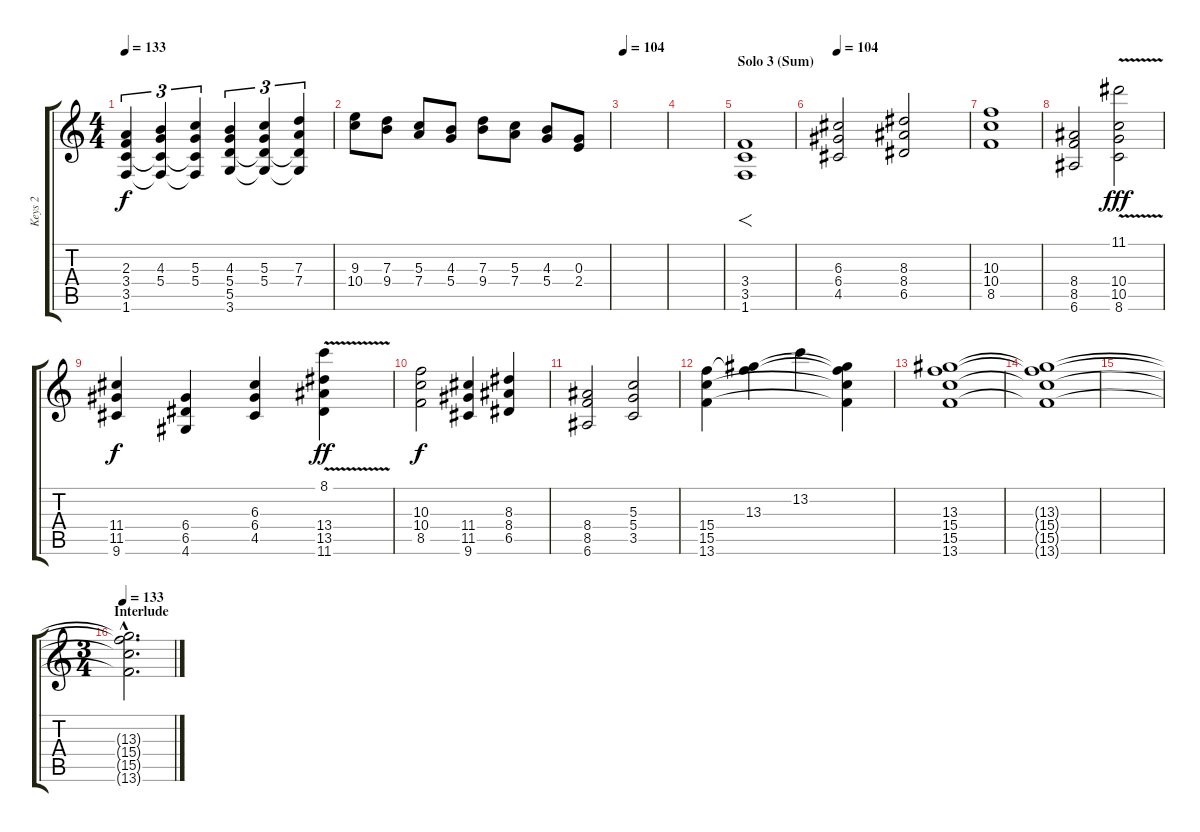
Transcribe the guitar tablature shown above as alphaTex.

\track ("Keys 2" "Keys 2") {instrument tremolostrings}
\staff {score tabs}
\tuning (E5 B4 G4 D4 A3 E3) {hide}
\ts (4 4)
\tempo 133
\clef g2
\ks c
(2.3 3.4 3.5 1.6).4{tu (3 2) dy f} (4.3 5.4 3.5{t} 1.6{t}).4{tu (3 2)} (5.3 5.4 3.5{t} 1.6{t}).4{tu (3 2)} (4.3 5.4 5.5 3.6).4{tu (3 2)} (5.3 5.4 5.5{t} 3.6{t}).4{tu (3 2)} (7.3 7.4 5.5{t} 3.6{t}).4{tu (3 2)} |
(9.3 10.4).8 (7.3 9.4).8 (5.3 7.4).8 (4.3 5.4).8 (7.3 9.4).8 (5.3 7.4).8 (4.3 5.4).8 (0.3 2.4).8 |
\tempo 104
|
|
\section ("" "Solo 3 (Sum) ")
(3.4 3.5 1.6).1{f} |
\tempo 104
(6.3 6.4 4.5).2 (8.3 8.4 6.5).2 |
(10.3 10.4 8.5).1 |
(8.4 8.5 6.6).2 (11.1{v} 10.4 10.5 8.6).2{dy fff} |
(11.4 11.5 9.6).4{dy f} (6.4 6.5 4.6).4 (6.3 6.4 4.5).4 (8.1{v} 13.4 13.5 11.6).4{dy ff} |
(10.3 10.4 8.5).2{dy f} (11.4 11.5 9.6).4 (8.3 8.4 6.5).4 |
(8.4 8.5 6.6).2 (5.3 5.4 3.5).2 |
(15.4 15.5 13.6).4 (13.3 15.4{t}).4 13.2.4 (13.3{t} 15.4{t} 15.5{t} 13.6{t}).4 |
(13.3 15.4 15.5 13.6).1 |
(13.3{t} 15.4{t} 15.5{t} 13.6{t}).1{volume 9} |
|
\ts (3 4)
\section ("" "Interlude ")
\tempo 133
(13.3{hac t} 15.4{hac t} 15.5{hac t} 13.6{hac t}).2{d volume 0}
